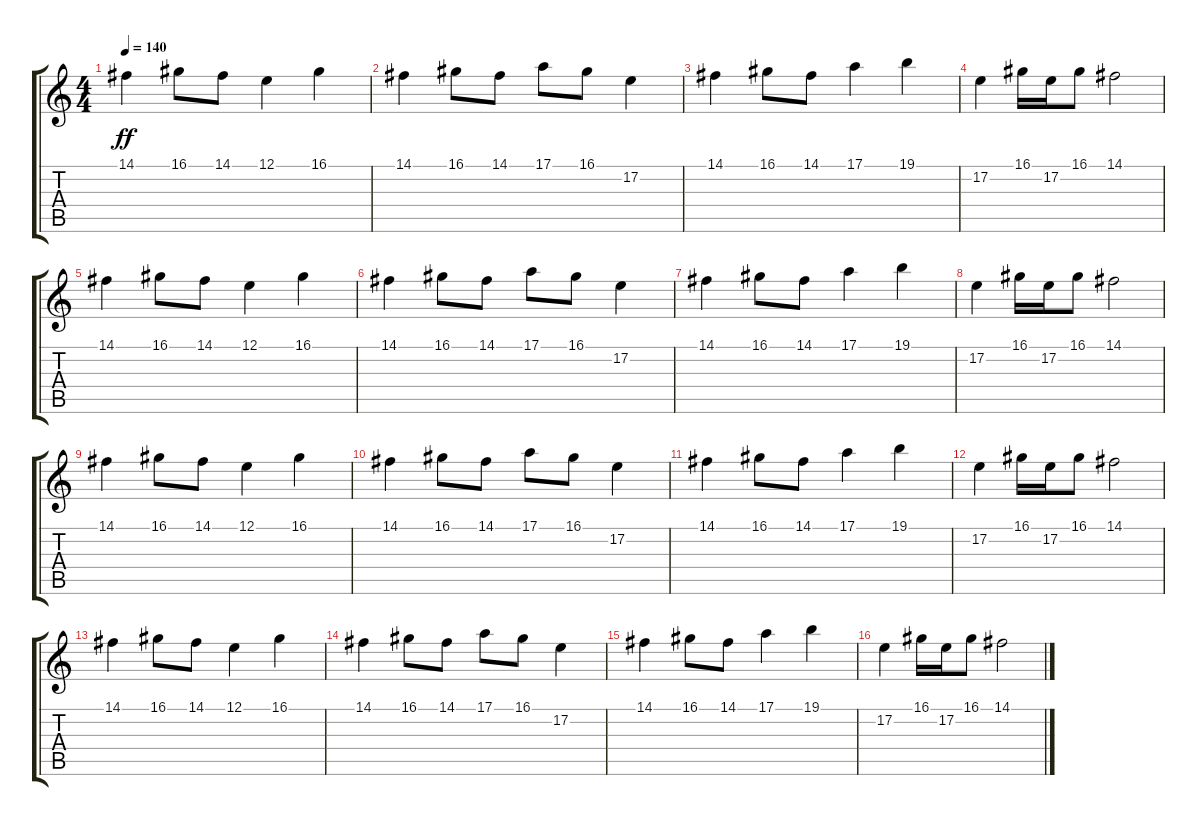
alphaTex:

\track "" {instrument piccolo}
\staff {score tabs}
\tuning (E4 B3 G3 D3 A2 E2) {hide}
\ts (4 4)
\tempo 140
\clef g2
\ks c
14.1.4{dy ff} 16.1.8 14.1.8 12.1.4 16.1.4 |
14.1.4 16.1.8 14.1.8 17.1.8 16.1.8 17.2.4 |
14.1.4 16.1.8 14.1.8 17.1.4 19.1.4 |
17.2.4 16.1.16 17.2.16 16.1.8 14.1.2 |
14.1.4 16.1.8 14.1.8 12.1.4 16.1.4 |
14.1.4 16.1.8 14.1.8 17.1.8 16.1.8 17.2.4 |
14.1.4 16.1.8 14.1.8 17.1.4 19.1.4 |
17.2.4 16.1.16 17.2.16 16.1.8 14.1.2 |
14.1.4 16.1.8 14.1.8 12.1.4 16.1.4 |
14.1.4 16.1.8 14.1.8 17.1.8 16.1.8 17.2.4 |
14.1.4 16.1.8 14.1.8 17.1.4 19.1.4 |
17.2.4 16.1.16 17.2.16 16.1.8 14.1.2 |
14.1.4 16.1.8 14.1.8 12.1.4 16.1.4 |
14.1.4 16.1.8 14.1.8 17.1.8 16.1.8 17.2.4 |
14.1.4 16.1.8 14.1.8 17.1.4 19.1.4 |
17.2.4 16.1.16 17.2.16 16.1.8 14.1.2
